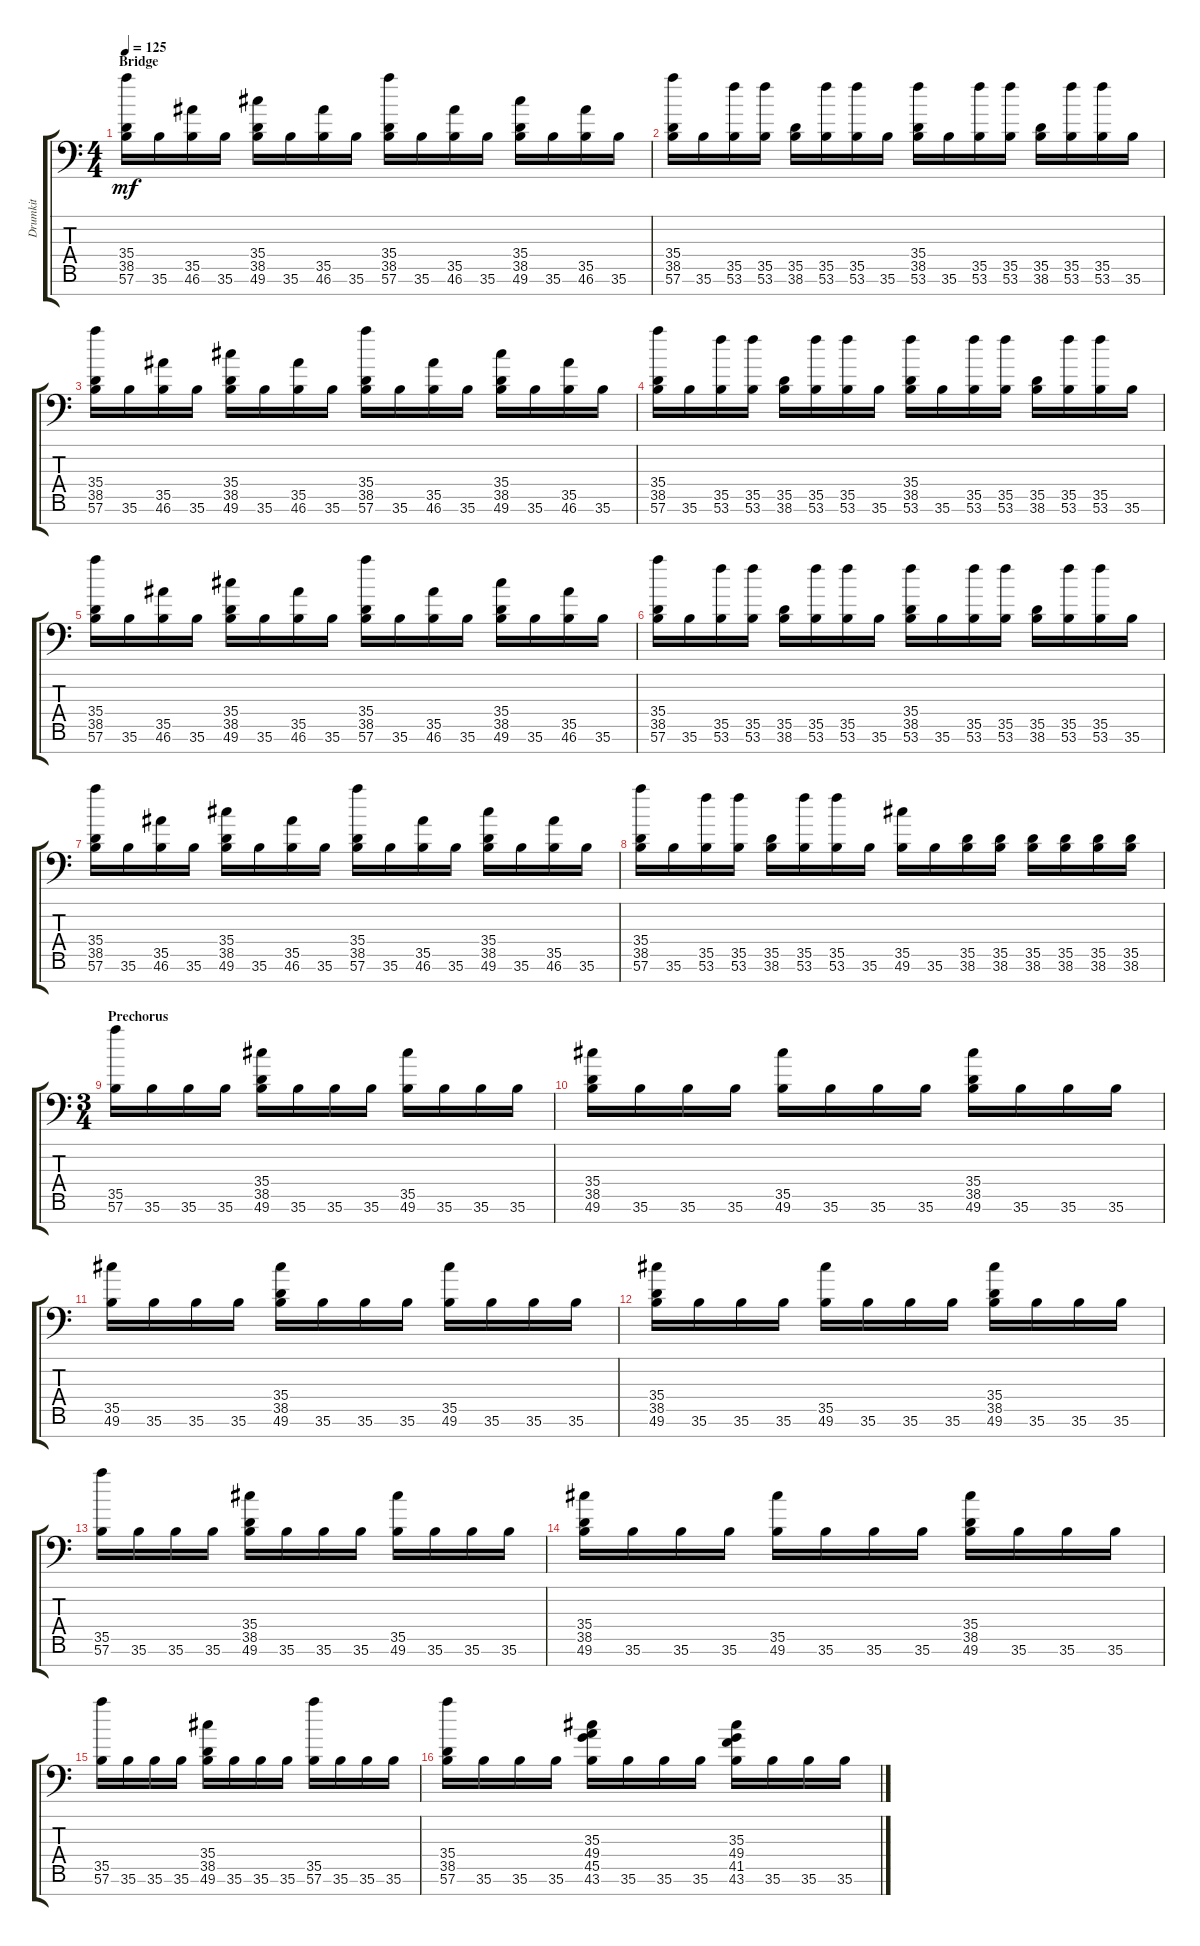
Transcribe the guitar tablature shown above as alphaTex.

\track ("Drumkit" "Drumkit") {instrument acousticgrandpiano}
\staff {score tabs}
\tuning (C-1 C-1 C-1 C-1 C-1 C-1 C-1) {hide}
\ts (4 4)
\section ("" "Bridge")
\tempo 125
\clef f4
\ks c
(35.4 38.5 57.6).16{dy mf} 35.6.16 (35.5 46.6).16 35.6.16 (35.4 38.5 49.6).16 35.6.16 (35.5 46.6).16 35.6.16 (35.4 38.5 57.6).16 35.6.16 (35.5 46.6).16 35.6.16 (35.4 38.5 49.6).16 35.6.16 (35.5 46.6).16 35.6.16 |
(35.4 38.5 57.6).16 35.6.16 (35.5 53.6).16 (35.5 53.6).16 (35.5 38.6).16 (35.5 53.6).16 (35.5 53.6).16 35.6.16 (35.4 38.5 53.6).16 35.6.16 (35.5 53.6).16 (35.5 53.6).16 (35.5 38.6).16 (35.5 53.6).16 (35.5 53.6).16 35.6.16 |
(35.4 38.5 57.6).16 35.6.16 (35.5 46.6).16 35.6.16 (35.4 38.5 49.6).16 35.6.16 (35.5 46.6).16 35.6.16 (35.4 38.5 57.6).16 35.6.16 (35.5 46.6).16 35.6.16 (35.4 38.5 49.6).16 35.6.16 (35.5 46.6).16 35.6.16 |
(35.4 38.5 57.6).16 35.6.16 (35.5 53.6).16 (35.5 53.6).16 (35.5 38.6).16 (35.5 53.6).16 (35.5 53.6).16 35.6.16 (35.4 38.5 53.6).16 35.6.16 (35.5 53.6).16 (35.5 53.6).16 (35.5 38.6).16 (35.5 53.6).16 (35.5 53.6).16 35.6.16 |
(35.4 38.5 57.6).16 35.6.16 (35.5 46.6).16 35.6.16 (35.4 38.5 49.6).16 35.6.16 (35.5 46.6).16 35.6.16 (35.4 38.5 57.6).16 35.6.16 (35.5 46.6).16 35.6.16 (35.4 38.5 49.6).16 35.6.16 (35.5 46.6).16 35.6.16 |
(35.4 38.5 57.6).16 35.6.16 (35.5 53.6).16 (35.5 53.6).16 (35.5 38.6).16 (35.5 53.6).16 (35.5 53.6).16 35.6.16 (35.4 38.5 53.6).16 35.6.16 (35.5 53.6).16 (35.5 53.6).16 (35.5 38.6).16 (35.5 53.6).16 (35.5 53.6).16 35.6.16 |
(35.4 38.5 57.6).16 35.6.16 (35.5 46.6).16 35.6.16 (35.4 38.5 49.6).16 35.6.16 (35.5 46.6).16 35.6.16 (35.4 38.5 57.6).16 35.6.16 (35.5 46.6).16 35.6.16 (35.4 38.5 49.6).16 35.6.16 (35.5 46.6).16 35.6.16 |
(35.4 38.5 57.6).16 35.6.16 (35.5 53.6).16 (35.5 53.6).16 (35.5 38.6).16 (35.5 53.6).16 (35.5 53.6).16 35.6.16 (35.5 49.6).16 35.6.16 (35.5 38.6).16 (35.5 38.6).16 (35.5 38.6).16 (35.5 38.6).16 (35.5 38.6).16 (35.5 38.6).16 |
\ts (3 4)
\section ("" "Prechorus")
(35.5 57.6).16 35.6.16 35.6.16 35.6.16 (35.4 38.5 49.6).16 35.6.16 35.6.16 35.6.16 (35.5 49.6).16 35.6.16 35.6.16 35.6.16 |
(35.4 38.5 49.6).16 35.6.16 35.6.16 35.6.16 (35.5 49.6).16 35.6.16 35.6.16 35.6.16 (35.4 38.5 49.6).16 35.6.16 35.6.16 35.6.16 |
(35.5 49.6).16 35.6.16 35.6.16 35.6.16 (35.4 38.5 49.6).16 35.6.16 35.6.16 35.6.16 (35.5 49.6).16 35.6.16 35.6.16 35.6.16 |
(35.4 38.5 49.6).16 35.6.16 35.6.16 35.6.16 (35.5 49.6).16 35.6.16 35.6.16 35.6.16 (35.4 38.5 49.6).16 35.6.16 35.6.16 35.6.16 |
(35.5 57.6).16 35.6.16 35.6.16 35.6.16 (35.4 38.5 49.6).16 35.6.16 35.6.16 35.6.16 (35.5 49.6).16 35.6.16 35.6.16 35.6.16 |
(35.4 38.5 49.6).16 35.6.16 35.6.16 35.6.16 (35.5 49.6).16 35.6.16 35.6.16 35.6.16 (35.4 38.5 49.6).16 35.6.16 35.6.16 35.6.16 |
(35.5 57.6).16 35.6.16 35.6.16 35.6.16 (35.4 38.5 49.6).16 35.6.16 35.6.16 35.6.16 (35.5 57.6).16 35.6.16 35.6.16 35.6.16 |
(35.4 38.5 57.6).16 35.6.16 35.6.16 35.6.16 (35.3 49.4 45.5 43.6).16 35.6.16 35.6.16 35.6.16 (35.3 49.4 41.5 43.6).16 35.6.16 35.6.16 35.6.16
